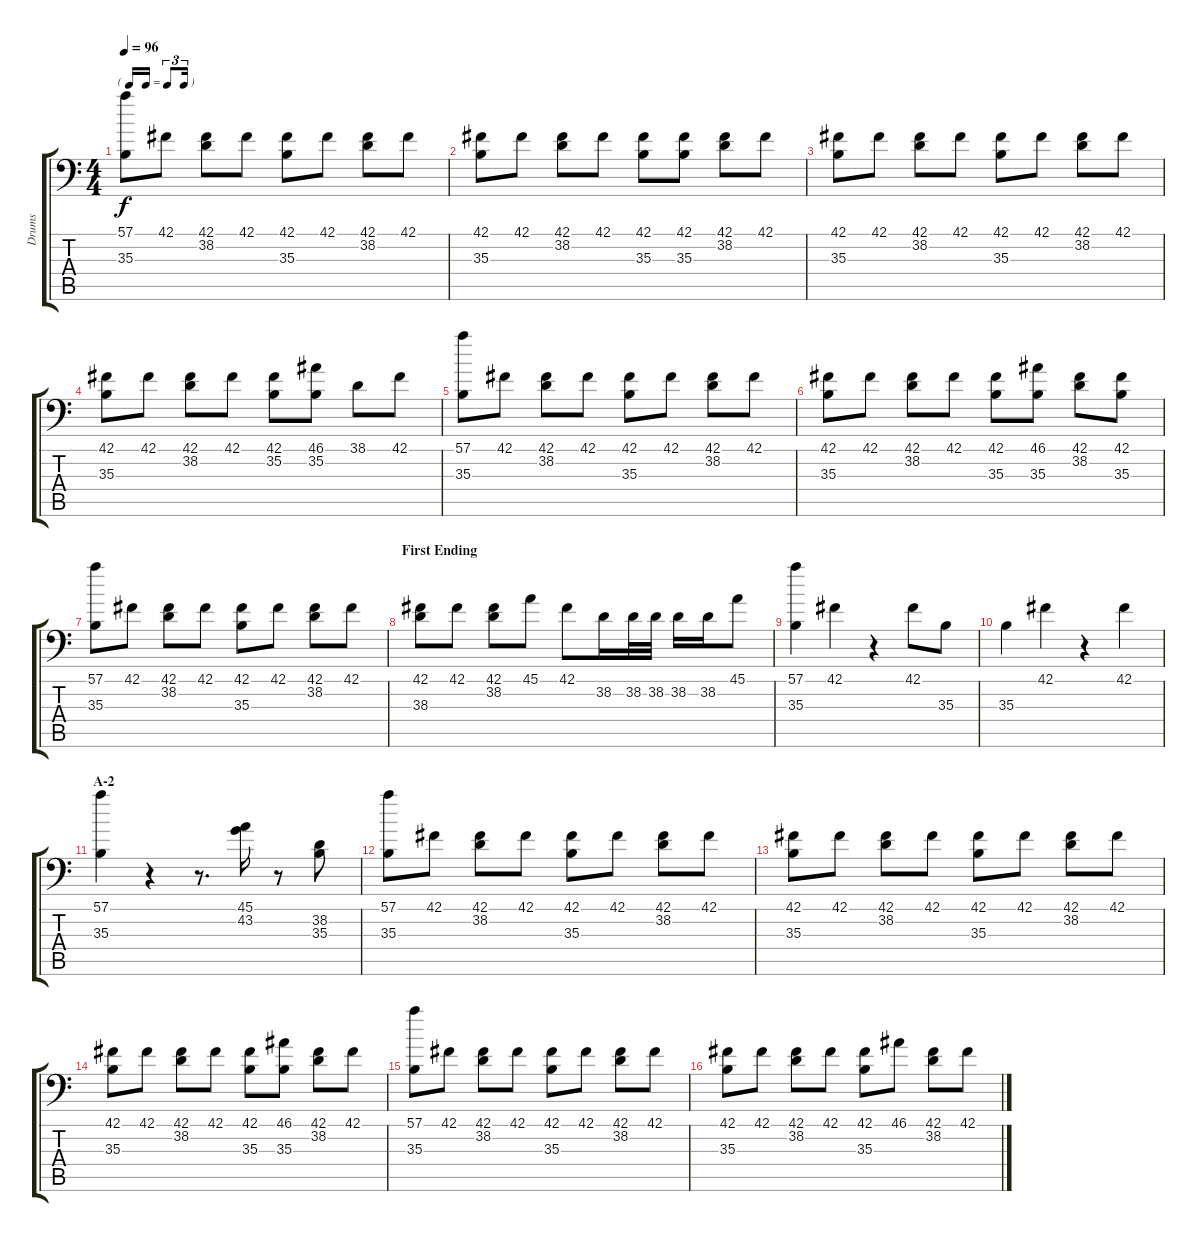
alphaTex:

\track ("Drums" "Drums") {instrument acousticgrandpiano}
\staff {score tabs}
\tuning (C-1 C-1 C-1 C-1 C-1 C-1) {hide}
\ts (4 4)
\tf triplet16th
\tempo 96
\clef f4
\ks c
(57.1 35.3).8{dy f} 42.1.8 (42.1 38.2).8 42.1.8 (42.1 35.3).8 42.1.8 (42.1 38.2).8 42.1.8 |
(42.1 35.3).8 42.1.8 (42.1 38.2).8 42.1.8 (42.1 35.3).8 (42.1 35.3).8 (42.1 38.2).8 42.1.8 |
(42.1 35.3).8 42.1.8 (42.1 38.2).8 42.1.8 (42.1 35.3).8 42.1.8 (42.1 38.2).8 42.1.8 |
(42.1 35.3).8 42.1.8 (42.1 38.2).8 42.1.8 (42.1 35.2).8 (46.1 35.2).8 38.1.8 42.1.8 |
(57.1 35.3).8 42.1.8 (42.1 38.2).8 42.1.8 (42.1 35.3).8 42.1.8 (42.1 38.2).8 42.1.8 |
(42.1 35.3).8 42.1.8 (42.1 38.2).8 42.1.8 (42.1 35.3).8 (46.1 35.3).8 (42.1 38.2).8 (42.1 35.3).8 |
(57.1 35.3).8 42.1.8 (42.1 38.2).8 42.1.8 (42.1 35.3).8 42.1.8 (42.1 38.2).8 42.1.8 |
\section ("" "First Ending")
(42.1 38.3).8 42.1.8 (42.1 38.2).8 45.1.8 42.1.8 38.2.16 38.2.32 38.2.32 38.2.16 38.2.16 45.1.8 |
(57.1 35.3).4 42.1.4 r.4 42.1.8 35.3.8 |
35.3.4 42.1.4 r.4 42.1.4 |
\section ("" "A-2")
(57.1 35.3).4 r.4 r.8{d} (45.1 43.2).16 r.8 (38.2 35.3).8 |
(57.1 35.3).8 42.1.8 (42.1 38.2).8 42.1.8 (42.1 35.3).8 42.1.8 (42.1 38.2).8 42.1.8 |
(42.1 35.3).8 42.1.8 (42.1 38.2).8 42.1.8 (42.1 35.3).8 42.1.8 (42.1 38.2).8 42.1.8 |
(42.1 35.3).8 42.1.8 (42.1 38.2).8 42.1.8 (42.1 35.3).8 (46.1 35.3).8 (42.1 38.2).8 42.1.8 |
(57.1 35.3).8 42.1.8 (42.1 38.2).8 42.1.8 (42.1 35.3).8 42.1.8 (42.1 38.2).8 42.1.8 |
(42.1 35.3).8 42.1.8 (42.1 38.2).8 42.1.8 (42.1 35.3).8 46.1.8 (42.1 38.2).8 42.1.8
